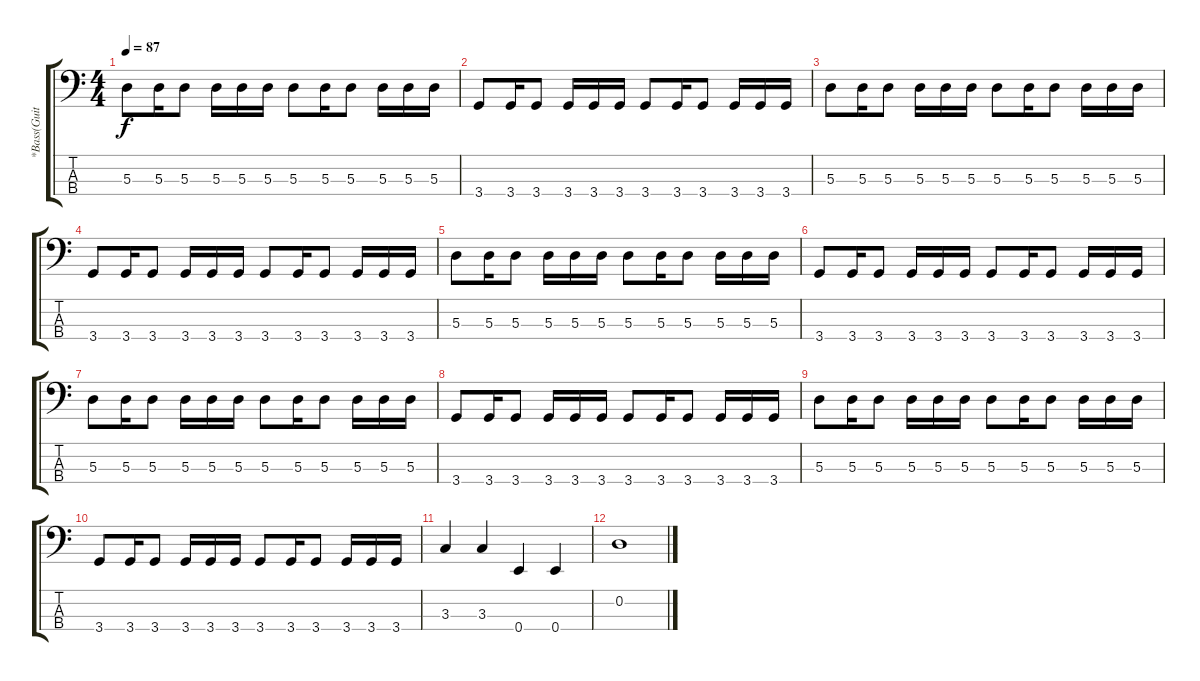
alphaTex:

\track ("*Bass(Guitar_bass)" "*Bass(Guit") {instrument electricbassfinger}
\staff {score tabs}
\tuning (G2 D2 A1 E1) {hide}
\ts (4 4)
\tempo 87
\clef f4
\ks c
5.3.8{dy f} 5.3.16 5.3.8 5.3.16 5.3.16 5.3.16 5.3.8 5.3.16 5.3.8 5.3.16 5.3.16 5.3.16 |
3.4.8 3.4.16 3.4.8 3.4.16 3.4.16 3.4.16 3.4.8 3.4.16 3.4.8 3.4.16 3.4.16 3.4.16 |
5.3.8 5.3.16 5.3.8 5.3.16 5.3.16 5.3.16 5.3.8 5.3.16 5.3.8 5.3.16 5.3.16 5.3.16 |
3.4.8 3.4.16 3.4.8 3.4.16 3.4.16 3.4.16 3.4.8 3.4.16 3.4.8 3.4.16 3.4.16 3.4.16 |
5.3.8 5.3.16 5.3.8 5.3.16 5.3.16 5.3.16 5.3.8 5.3.16 5.3.8 5.3.16 5.3.16 5.3.16 |
3.4.8 3.4.16 3.4.8 3.4.16 3.4.16 3.4.16 3.4.8 3.4.16 3.4.8 3.4.16 3.4.16 3.4.16 |
5.3.8 5.3.16 5.3.8 5.3.16 5.3.16 5.3.16 5.3.8 5.3.16 5.3.8 5.3.16 5.3.16 5.3.16 |
3.4.8 3.4.16 3.4.8 3.4.16 3.4.16 3.4.16 3.4.8 3.4.16 3.4.8 3.4.16 3.4.16 3.4.16 |
5.3.8 5.3.16 5.3.8 5.3.16 5.3.16 5.3.16 5.3.8 5.3.16 5.3.8 5.3.16 5.3.16 5.3.16 |
3.4.8 3.4.16 3.4.8 3.4.16 3.4.16 3.4.16 3.4.8 3.4.16 3.4.8 3.4.16 3.4.16 3.4.16 |
3.3.4 3.3.4 0.4.4 0.4.4 |
0.2.1
